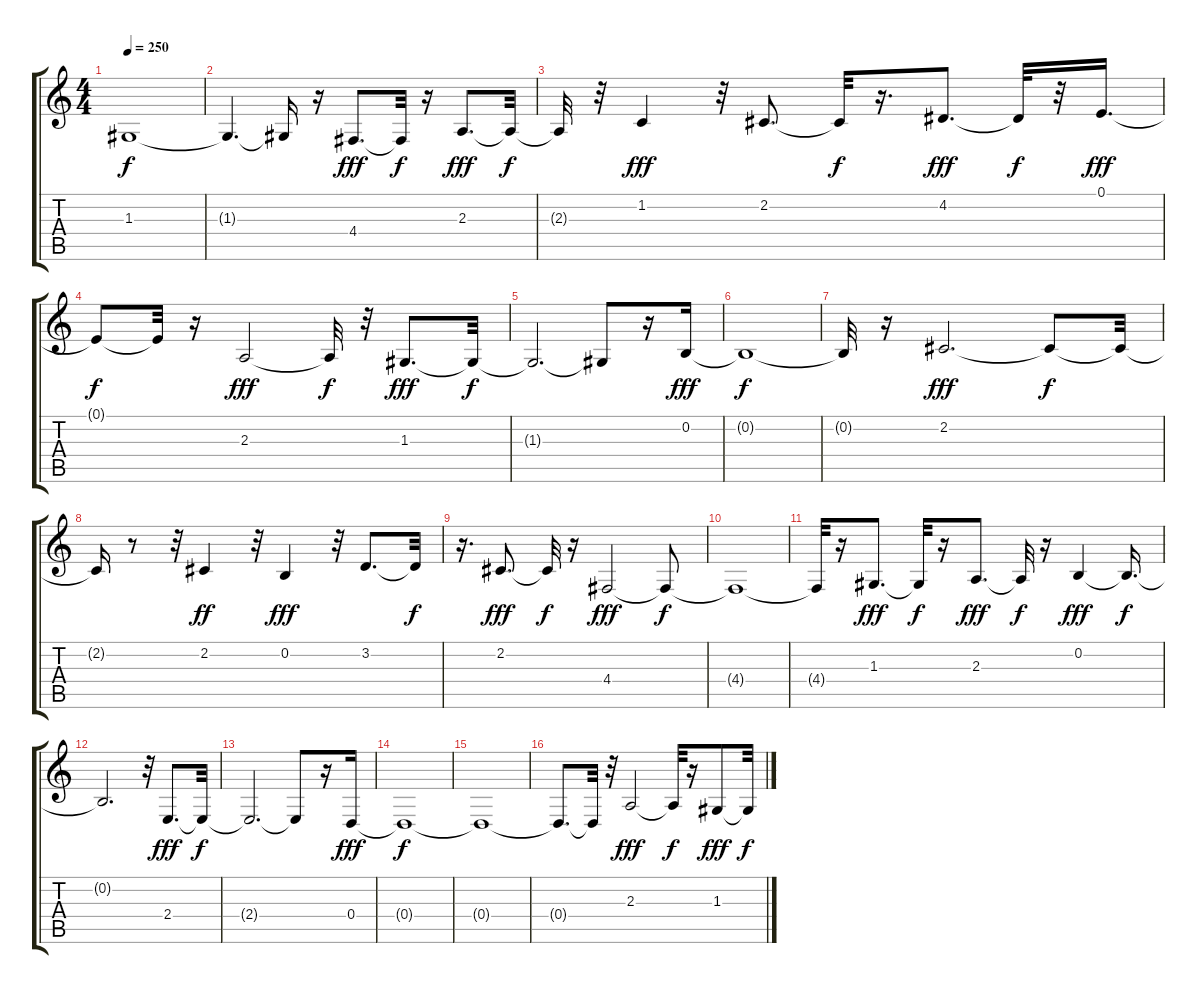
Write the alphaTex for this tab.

\track "" {instrument sopranosax}
\staff {score tabs}
\tuning (E4 B3 G3 D3 A2 E2) {hide}
\ts (4 4)
\tempo 250
\clef g2
\ks c
1.3{t}.1{dy f} |
1.3{t}.4{d} 1.3{t}.16 r.16 4.4.8{d dy fff} 4.4{t}.32{dy f} r.16 2.3.8{d dy fff} 2.3{t}.32{dy f} |
2.3{t}.32 r.32 1.2.4{dy fff} r.32 2.2.8{d} 2.2{t}.32{dy f} r.16{d} 4.2.8{d dy fff} 4.2{t}.32{dy f} r.32 0.1.16{d dy fff} |
0.1{t}.8{dy f} 0.1{t}.32 r.16 2.3.2{dy fff} 2.3{t}.32{dy f} r.32 1.3.8{d dy fff} 1.3{t}.32{dy f} |
1.3{t}.2{d} 1.3{t}.8 r.16 0.2.16{dy fff} |
0.2{t}.1{dy f} |
0.2{t}.32 r.16 2.2.2{d dy fff} 2.2{t}.8{dy f} 2.2{t}.32 |
2.2{t}.16 r.8 r.32 2.2.4{dy ff} r.32 0.2.4{dy fff} r.32 3.2.8{d} 3.2{t}.32{dy f} |
r.16{d} 2.2.8{d dy fff} 2.2{t}.32{dy f} r.16 4.4.2{dy fff} 4.4{t}.8{dy f} |
4.4{t}.1 |
4.4{t}.32 r.16 1.3.8{d dy fff} 1.3{t}.32{dy f} r.16 2.3.8{d dy fff} 2.3{t}.32{dy f} r.16 0.2.4{dy fff} 0.2{t}.16{d dy f} |
0.2{t}.2{d} r.32 2.4.8{d dy fff} 2.4{t}.32{dy f} |
2.4{t}.2{d} 2.4{t}.8 r.16 0.4.16{dy fff} |
0.4{t}.1{dy f} |
0.4{t}.1 |
0.4{t}.8{d} 0.4{t}.32 r.32 2.3.2{dy fff} 2.3{t}.32{dy f} r.16 1.3.8{dy fff} 1.3{t}.32{dy f}
